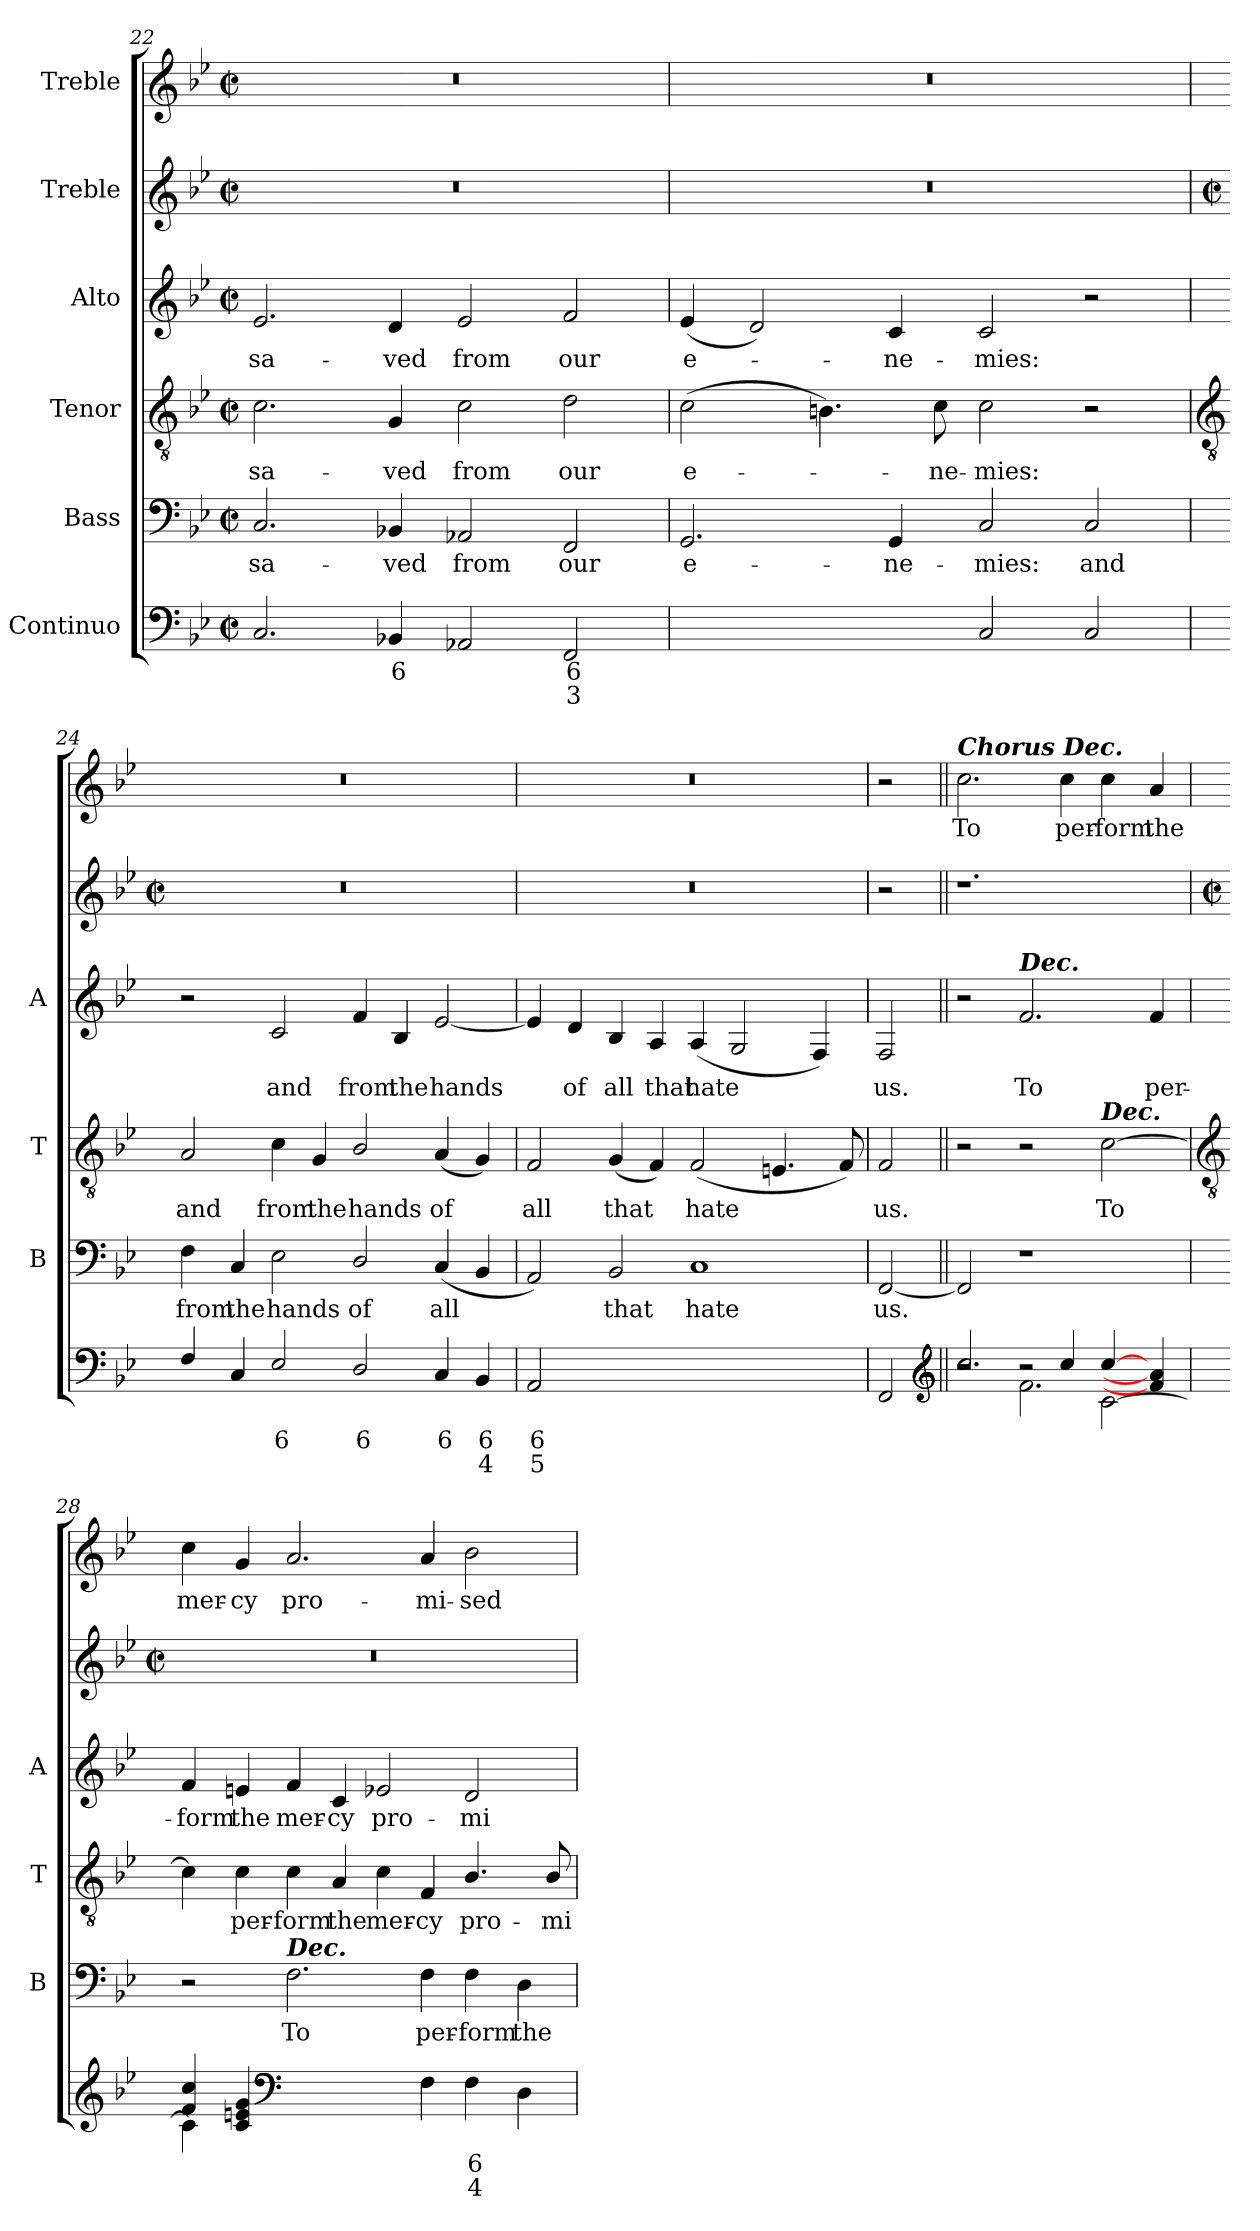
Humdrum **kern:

**kern	**text	**text	**kern	**text	**kern	**text	**kern	**text	**kern	**kern	**text
*part6	*part6	*part6	*part5	*part5	*part4	*part4	*part3	*part3	*part2	*part1	*part1
*staff6	*staff6	*staff6	*staff5	*staff5	*staff4	*staff4	*staff3	*staff3	*staff2	*staff1	*staff1
*I"Continuo	*	*	*I"Bass	*	*I"Tenor	*	*I"Alto	*	*I"Treble	*I"Treble	*
*	*	*	*I'B	*	*I'T	*	*I'A	*	*	*	*
*clefF4	*	*	*clefF4	*	*clefGv2	*	*clefG2	*	*clefG2	*clefG2	*
*k[b-e-]	*	*	*k[b-e-]	*	*k[b-e-]	*	*k[b-e-]	*	*k[b-e-]	*k[b-e-]	*
*B-:	*	*	*B-:	*	*B-:	*	*B-:	*	*B-:	*B-:	*
*M4/2	*	*	*M4/2	*	*M4/2	*	*M4/2	*	*M4/2	*M4/2	*
*met(c|)	*	*	*met(c|)	*	*met(c|)	*	*met(c|)	*	*met(c|)	*met(c|)	*
=22	=22	=22	=22	=22	=22	=22	=22	=22	=22	=22	=22
!	!	!	!	!LO:LY:b	!	!LO:LY:b	!	!LO:LY:b	!	!	!
2.C	.	.	2.C	sa-	2.c	sa-	2.e-	sa-	0r	0r	.
!	!LO:LY:b	!	!	!LO:LY:b	!	!LO:LY:b	!	!LO:LY:b	!	!	!
4BB-X	6	.	4BB-X	-ved	4G	-ved	4d	-ved	.	.	.
!	!	!	!	!LO:LY:b	!	!LO:LY:b	!	!LO:LY:b	!	!	!
2AA-X	.	.	2AA-X	from	2c	from	2e-	from	.	.	.
!	!LO:LY:b	!LO:LY:b	!	!LO:LY:b	!	!LO:LY:b	!	!LO:LY:b	!	!	!
2FF	6	3	2FF	our	2d	our	2f	our	.	.	.
=23	=23	=23	=23	=23	=23	=23	=23	=23	=23	=23	=23
!	!LO:LY:b	!LO:LY:b	!	!LO:LY:b	!	!LO:LY:b	!	!LO:LY:b	!	!	!
[2GGyy	6	4	2.GG	e-	(>2c	e-	(<4e-	e-	0r	0r	.
.	.	.	.	.	.	.	2d)	.	.	.	.
!	!LO:LY:b	!LO:LY:b	!	!	!	!	!	!	!	!	!
2GGyy]	5	3	.	.	4.Bn)	.	.	.	.	.	.
!	!	!	!	!LO:LY:b	!	!	!	!LO:LY:b	!	!	!
.	.	.	4GG	-ne-	.	.	4c	ne-	.	.	.
!	!	!	!	!	!	!LO:LY:b	!	!	!	!	!
.	.	.	.	.	8c	ne-	.	.	.	.	.
!	!	!	!	!LO:LY:b	!	!LO:LY:b	!	!LO:LY:b	!	!	!
2C	.	.	2C	-mies:	2c	-mies:	2c	-mies:	.	.	.
!	!	!	!	!LO:LY:b	!	!	!	!	!	!	!
2C	.	.	2C	and	2r	.	2r	.	.	.	.
!!LO:LB:g=z
=24	=24	=24	=24	=24	=24	=24	=24	=24	=24	=24	=24
*	*	*	*	*	*clefGv2	*	*	*	*	*	*
*	*	*	*	*	*	*	*	*	*M4/2	*	*
*	*	*	*	*	*	*	*	*	*met(c|)	*	*
*^	*	*	*	*	*	*	*	*	*	*	*
*	*^	*	*	*	*	*	*	*	*	*	*	*
!	!	!	!	!	!	!LO:LY:b	!	!LO:LY:b	!	!	!	!	!
4F	0ryy	0ryy	.	.	4F	from	2A	and	2r	.	0r	0r	.
!	!	!	!	!	!	!LO:LY:b	!	!	!	!	!	!	!
4C	.	.	.	.	4C	the	.	.	.	.	.	.	.
!	!	!	!LO:LY:b	!	!	!LO:LY:b	!	!LO:LY:b	!	!LO:LY:b	!	!	!
2E-	.	.	6	.	2E-	hands	4c	from	2c	and	.	.	.
!	!	!	!	!	!	!	!	!LO:LY:b	!	!	!	!	!
.	.	.	.	.	.	.	4G	the	.	.	.	.	.
!	!	!	!LO:LY:b	!	!	!LO:LY:b	!	!LO:LY:b	!	!LO:LY:b	!	!	!
2D/	.	.	6	.	2D/	of	2B-/	hands	4f	from	.	.	.
!	!	!	!	!	!	!	!	!	!	!LO:LY:b	!	!	!
.	.	.	.	.	.	.	.	.	4B-	the	.	.	.
!	!	!	!LO:LY:b	!	!	!LO:LY:b	!	!LO:LY:b	!	!LO:LY:b	!	!	!
4C	.	.	6	.	(<4C	all	(<4A	of	[2e-	hands	.	.	.
!	!	!	!LO:LY:b	!LO:LY:b	!	!	!	!	!	!	!	!	!
4BB-	.	.	6	4	4BB-	.	4G)	.	.	.	.	.	.
=25	=25	=25	=25	=25	=25	=25	=25	=25	=25	=25	=25	=25	=25
!	!	!	!LO:LY:b	!LO:LY:b	!	!	!	!LO:LY:b	!	!	!	!	!
2AA	0ryy	0ryy	6	5	2AA)	.	2F	all	4e-]	.	0r	0r	.
!	!	!	!	!	!	!	!	!	!	!LO:LY:b	!	!	!
.	.	.	.	.	.	.	.	.	4d	of	.	.	.
!	!	!	!LO:LY:b	!LO:LY:b	!	!LO:LY:b	!	!LO:LY:b	!	!LO:LY:b	!	!	!
[4BB-yy	.	.	8	6	2BB-	that	(<4G	that	4B-	all	.	.	.
!	!	!	!LO:LY:b	!LO:LY:b	!	!	!	!	!	!LO:LY:b	!	!	!
4BB-yy]	.	.	7	5	.	.	4F)	.	4A	that	.	.	.
!	!	!	!LO:LY:b	!LO:LY:b	!	!LO:LY:b	!	!LO:LY:b	!	!LO:LY:b	!	!	!
[2Cyy	.	.	6	4	1C	hate	(<2F	hate	(<4A	hate	.	.	.
.	.	.	.	.	.	.	.	.	2G	.	.	.	.
!	!	!	!LO:LY:b	!LO:LY:b	!	!	!	!	!	!	!	!	!
2Cyy]	.	.	5	3	.	.	4.En	.	.	.	.	.	.
.	.	.	.	.	.	.	.	.	4F)	.	.	.	.
.	.	.	.	.	.	.	8F)	.	.	.	.	.	.
=26	=26	=26	=26	=26	=26	=26	=26	=26	=26	=26	=26	=26	=26
!	!	!	!	!	!	!LO:LY:b	!	!LO:LY:b	!	!LO:LY:b	!	!	!
2FF	2ryy	2ryy	.	.	[2FF	us.	2F	us.	2F	us.	2r	2r	.
*clefG2	*	*	*	*	*	*	*	*	*	*	*	*	*
=27||	=27||	=27||	=27||	=27||	=27||	=27||	=27||	=27||	=27||	=27||	=27||	=27||	=27||
!	!	!	!	!	!	!	!	!	!	!	!	!LO:TX:a:Bi:t=Chorus Dec.	!
!	!	!	!	!	!	!	!	!	!	!	!	!	!LO:LY:b
2.cc/	2r	2r	.	.	2FF]	.	2r	.	2r	.	1.r	2.cc	To
!	!	!	!	!	!	!	!	!	!LO:TX:a:Bi:t=Dec.	!	!	!	!
!	!	!	!	!	!	!	!	!	!	!LO:LY:b	!	!	!
.	2.f\	2r	.	.	1r	.	2r	.	2.f	To	.	.	.
!	!	!	!	!	!	!	!	!	!	!	!	!	!LO:LY:b
4cc/	.	.	.	.	.	.	.	.	.	.	.	4cc	per-
!	!	!	!	!	!	!	!LO:TX:a:Bi:t=Dec.	!	!	!	!	!	!
!	!	!	!	!	!	!	!	!LO:LY:b	!	!	!	!	!LO:LY:b
[4cc/	.	[2c\	.	.	.	.	[2c	To	.	.	.	4cc	-form
!	!	!	!	!	!	!	!	!	!	!LO:LY:b	!	!	!LO:LY:b
4f] 4a]	4ryy	.	.	.	.	.	.	.	4f	per-	.	4a	the
*v	*v	*v	*	*	*	*	*	*	*	*	*	*	*
!!LO:LB:g=z
=28	=28	=28	=28	=28	=28	=28	=28	=28	=28	=28	=28
*	*	*	*	*	*clefGv2	*	*	*	*	*	*
*	*	*	*	*	*	*	*	*	*M4/2	*	*
*	*	*	*	*	*	*	*	*	*met(c|)	*	*
*^	*	*	*	*	*	*	*	*	*	*	*
!	!	!	!	!	!	!	!	!	!LO:LY:b	!	!	!LO:LY:b
4f 4cc	4c\]	.	.	2r	.	4c]	.	4f	-form	0r	4cc	mer-
!	!	!	!	!	!	!	!LO:LY:b	!	!LO:LY:b	!	!	!LO:LY:b
4c 4en 4g	4ryy	.	.	.	.	4c	per-	4en	the	.	4g	-cy
*clefF4	*	*	*	*	*	*	*	*	*	*	*	*
!	!	!	!	!LO:TX:a:Bi:t=Dec.	!	!	!	!	!	!	!	!
!	!	!	!	!	!LO:LY:b	!	!LO:LY:b	!	!LO:LY:b	!	!	!LO:LY:b
[2Fyy	1.ryy	.	.	2.F	To	4c	-form	4f	mer-	.	2.a	pro-
!	!	!	!	!	!	!	!LO:LY:b	!	!LO:LY:b	!	!	!
.	.	.	.	.	.	4A	the	4c	-cy	.	.	.
!	!	!LO:LY:b	!	!	!	!	!LO:LY:b	!	!LO:LY:b	!	!	!
4Fyy]	.	7	.	.	.	4c	mer-	2e-X	pro-	.	.	.
!	!	!	!	!	!LO:LY:b	!	!LO:LY:b	!	!	!	!	!LO:LY:b
4F	.	.	.	4F	per-	4F	-cy	.	.	.	4a	-mi-
!	!	!LO:LY:b	!LO:LY:b	!	!LO:LY:b	!	!LO:LY:b	!	!LO:LY:b	!	!	!LO:LY:b
4F	.	6	4	4F	-form	4.B-/	pro-	2d	-mi-	.	2b-	-sed
!	!	!	!	!	!LO:LY:b	!	!	!	!	!	!	!
4D	.	.	.	4D	the	.	.	.	.	.	.	.
!	!	!	!	!	!	!	!LO:LY:b	!	!	!	!	!
.	.	.	.	.	.	8B-/	-mi-	.	.	.	.	.
*v	*v	*	*	*	*	*	*	*	*	*	*	*
=	=	=	=	=	=	=	=	=	=	=	=
*-	*-	*-	*-	*-	*-	*-	*-	*-	*-	*-	*-
